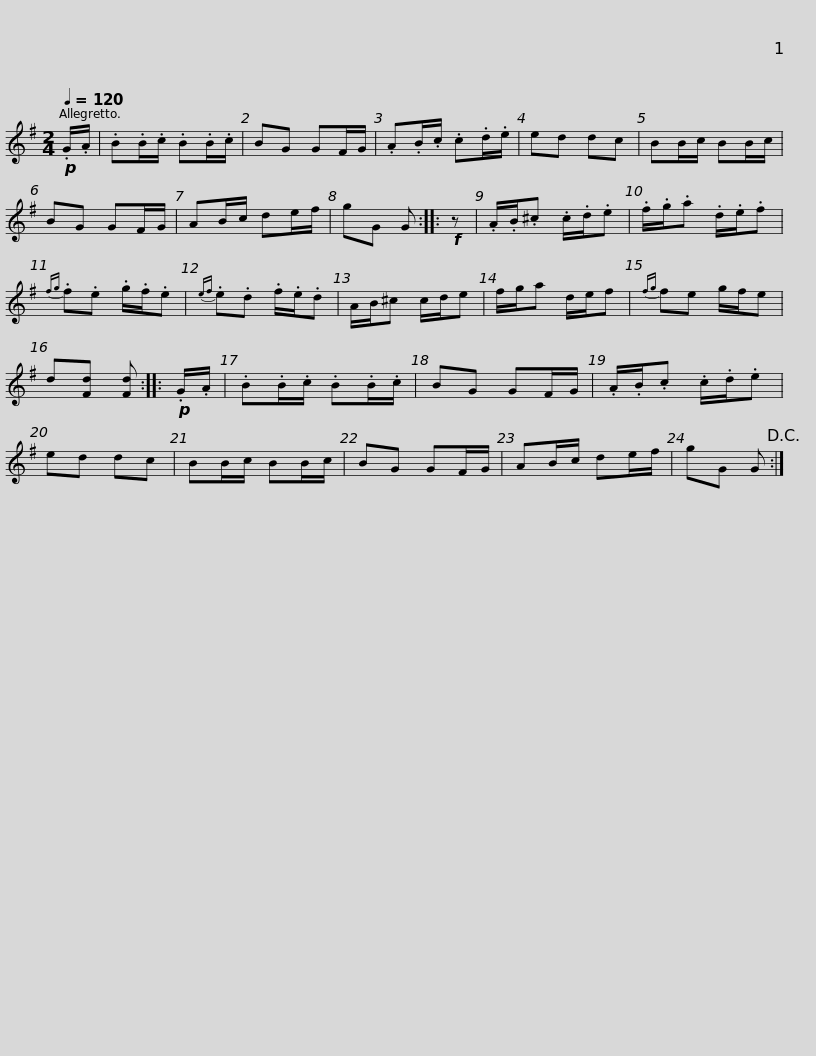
X:1
L:1/8
Q:1/4=120
M:2/4
I:linebreak $
K:G
V:1 treble
V:1
!p! .G/.A/ | .B.B/.c/ .B.B/.c/ | BG GF/G/ | .A.B/.c/ .c.d/.e/ | ed dc | %5
 BB/c/ BB/c/ | BG GF/G/ | AB/c/ de/f/ | gG G ::$!f! z | %10
 .A/.B/.^c .c/.d/.e | .f/.g/.a .d/.e/.f |{fg} .f.e .g/.f/.e |{ef} .e.d .f/.e/.d | A/B/^c c/d/e | %15
 f/g/a d/e/f |{fg} fe g/f/e |$ d[Fd] [Fd] ::!p! .G/.A/ | .B.B/.c/ .B.B/.c/ | %20
 BG GF/G/ | .A/.B/.c .c/.d/.e | ed dc | BB/c/ BB/c/ | BG GF/G/ | %25
 AB/c/ de/f/ |$ gG G!D.C.! :| %27
